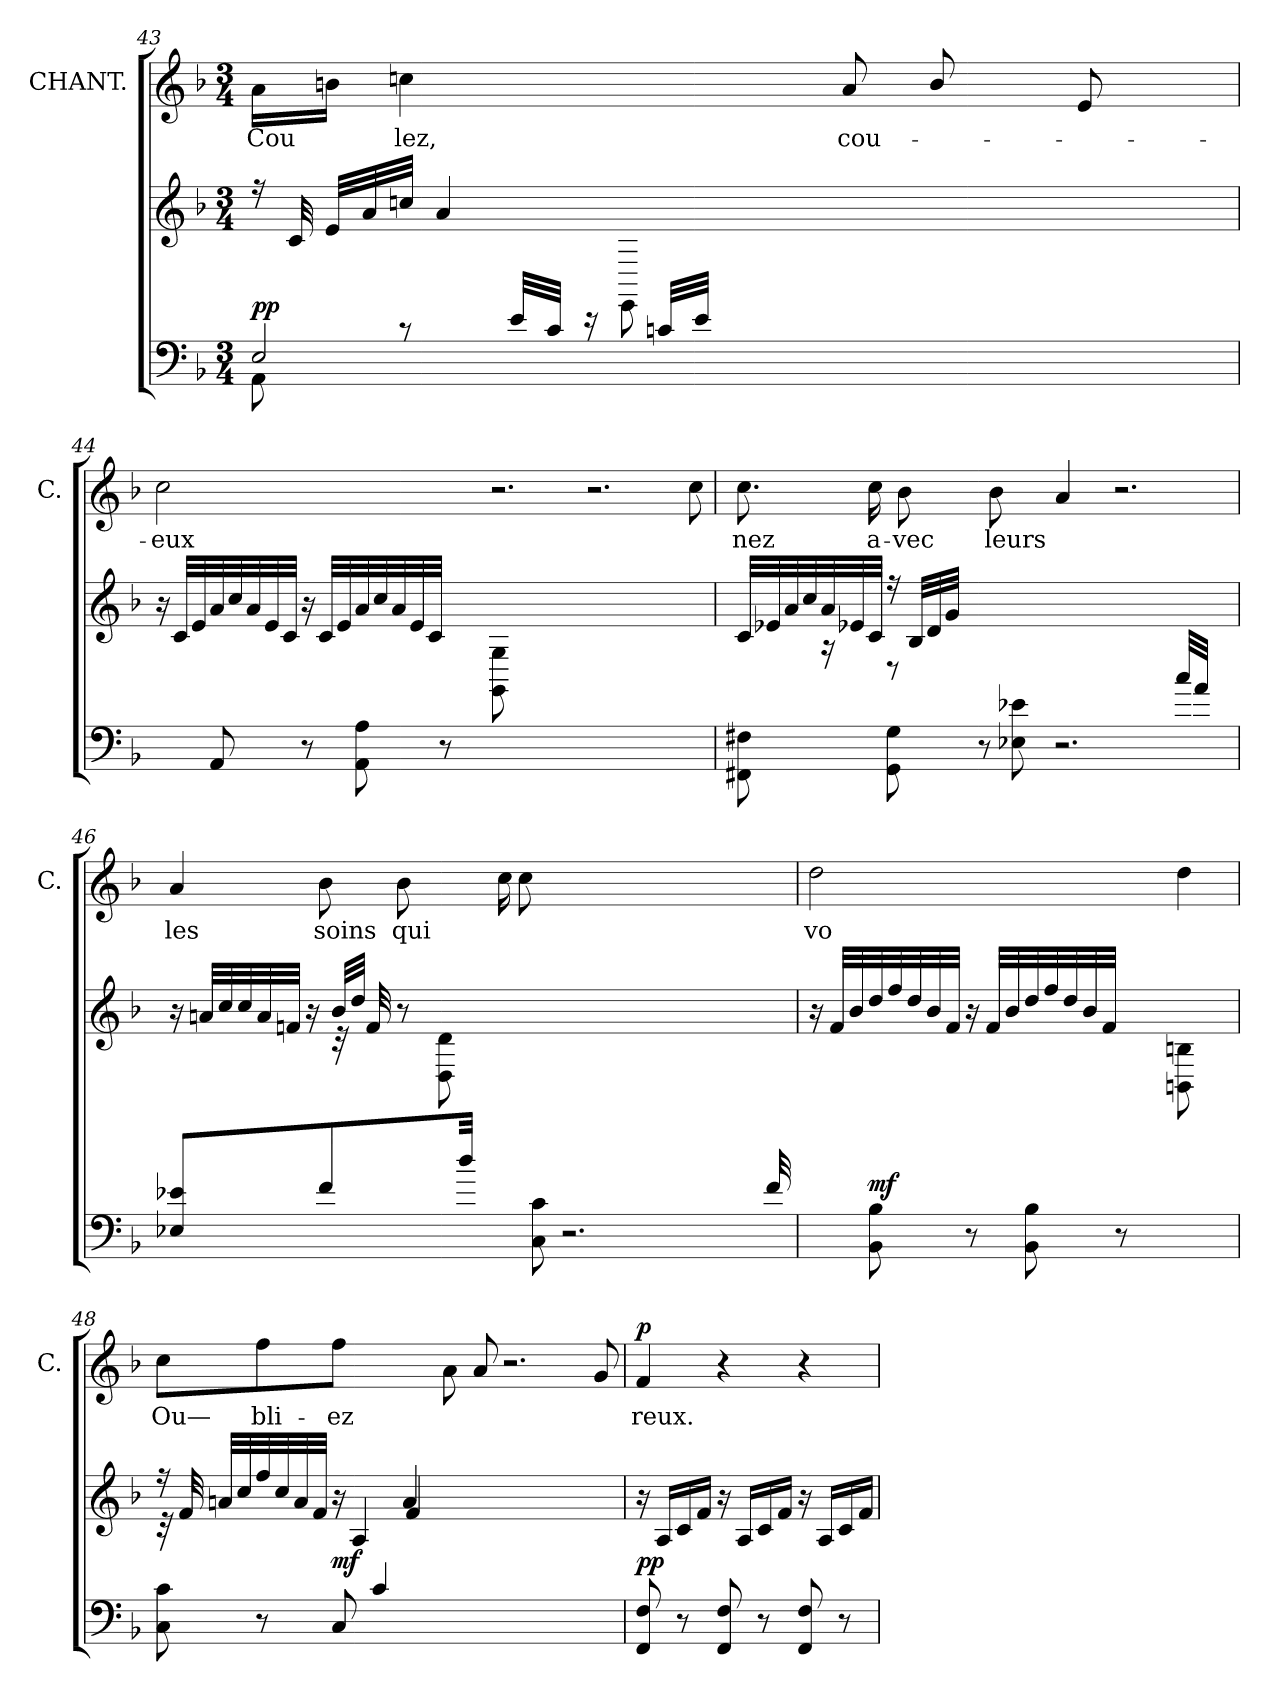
**kern	**dynam	**kern	**kern	**text	**dynam
*part3	*part3	*part2	*part1	*part1	*part1
*staff3	*staff3	*staff2	*staff1	*staff1	*staff1
*	*	*	*I"CHANT.	*	*
*	*	*	*I'C.	*	*
*clefF4	*	*clefG2	*clefG2	*	*
*k[b-]	*	*k[b-]	*k[b-]	*	*
*M3/4	*	*M3/4	*M3/4	*	*
=43	=43	=43	=43	=43	=43
*^	*	*^	*	*	*
!	!	!LO:DY:a	!	!	!	!	!
8AAi\	2Ej/	pp	16r	32ryy	16aZ\LL	Cou	.
.	.	.	.	32cV/	.	.	.
.	.	.	32eZ/LLL	32ryy	16bnZ\JJ	--	.
.	.	.	32aZ/	32ryy	.	.	.
8r	.	.	32ccnZ/JJJ	32ryy	4ccnZ\	lez,	.
.	.	.	4aZ/	8ryy	.	.	.
32ei/LLL	.	.	.	.	.	.	.
32ci/JJJ	.	.	.	32ryy	.	.	.
16r	.	.	.	32ryy	.	.	.
.	.	.	.	8EEV\	.	.	.
32cni/LLL	.	.	.	.	8ryy	.	.
32ei/JJJ	.	.	4ryy	.	.	.	.
4ryy	.	.	.	.	.	.	.
.	.	.	.	4ryy	.	.	.
.	4ryy	.	.	.	32ryy	.	.
.	.	.	.	.	8aZ/	cou-	.
.	.	.	16.ryy	.	8bN/	.	.
16ryy	.	.	.	.	.	.	.
.	.	.	.	32ryy	.	.	.
4ryy	4ryy	.	4ryy	4ryy	.	.	.
.	.	.	.	.	8eN/	.	.
.	.	.	.	.	16.ryy	.	.
*v	*v	*	*	*	*	*	*
!!LO:PB:g=z
=44	=44	=44	=44	=44	=44	=44
8ryy	.	16r	16ryy	2ccZ\	eux	.
.	.	32cZ/LLL	32ryy	.	.	.
.	.	32eZ/	32ryy	.	.	.
8AAj/	.	32aZ/	32ryy	.	.	.
.	.	32ccZ/	32ryy	.	.	.
.	.	32aZ/	32ryy	.	.	.
.	.	32eZ/	32ryy	.	.	.
32ryy	.	32cZ/JJJ	32ryy	.	.	.
8r	.	16r	16ryy	.	.	.
.	.	32cZ/LLL	32ryy	.	.	.
.	.	32eZ/	32ryy	.	.	.
8AAj\ 8Aj\	.	32aZ/	32ryy	.	.	.
.	.	32ccZ/	32ryy	.	.	.
.	.	32aZ/	32ryy	.	.	.
.	.	32eZ/	8ryy	8ryy	.	.
32ryy	.	32cZ/JJJ	.	.	.	.
8r	.	8.ryy	.	.	.	.
.	.	.	8ryy	8ryy	.	.
8.ryy	.	.	.	.	.	.
.	.	1ryy	8GGl\ 8Gl\	2.r	.	.
1.ryy	.	.	1.ryy	.	.	.
.	.	.	.	2.r	.	.
.	.	2ryy	.	.	.	.
.	.	8ryy	.	8ccN\	.	.
=45	=45	=45	=45	=45	=45	=45
*^	*	*	*	*	*	*
8FF#Xj\ 8F#Xj\	8ryy	.	32cZ/LLL	8ryy	8.ccZ\	nez	.
.	.	.	32e-XZ/	.	.	.	.
.	.	.	32aZ/	.	.	.	.
.	.	.	32ccZ/	.	.	.	.
32ryy	2.ryy	.	32aZ/	16r	.	.	.
32ryy	.	.	32e-XZ/	.	.	.	.
32ryy	.	.	32cZ/JJJ	32ryy	16ccZ\	a-	.
8GGj\ 8Gj\	.	.	16r	8r	.	.	.
.	.	.	.	.	8b-Z\	vec	.
.	.	.	32B-Z/LLL	.	.	.	.
.	.	.	32dZ/	.	.	.	.
8ryy	.	.	32gZ/JJJ	2ryy	.	.	.
.	.	.	4.ryy	.	8ryy	.	.
8r	.	.	.	.	.	.	.
.	.	.	.	.	8b-Z\	leurs	.
8E-Xj\ 8e-Xj\	.	.	.	.	.	.	.
.	.	.	.	.	8ryy	.	.
32ryy	.	.	.	.	.	.	.
2.r	.	.	1ryy	.	4aN/	.	.
.	.	.	.	32ryy	.	.	.
.	2..ryy	.	.	2..ryy	.	.	.
.	.	.	.	.	2.r	.	.
32cci/LLL	.	.	.	.	.	.	.
32ai/JJJ	.	.	.	.	.	.	.
8.ryy	.	.	.	.	.	.	.
!!LO:LB:g=z
=46	=46	=46	=46	=46	=46	=46	=46
4E-Xj\ 4e-Xj\	4ryy	.	16r	4ryy	4aZ/	les	.
.	.	.	32anZ/LLL	.	.	.	.
.	.	.	32ccZ/	.	.	.	.
.	.	.	32ccZ/	.	.	.	.
.	.	.	32aZ/	.	.	.	.
.	.	.	32fnZ/JJJ	.	.	.	.
.	.	.	16r	.	.	.	.
32fj/JJJ	32ryy	.	.	32ryy	8b-Z\	soins	.
32ryy	2.ryy	.	32b-Z/LLL	32r	.	.	.
8ryy	.	.	32ddZ/JJJ	32fi/	.	.	.
.	.	.	4ryy	32ryy	.	.	.
.	.	.	.	8r	8b-Z\	qui	.
8ryy	.	.	.	.	.	.	.
.	.	.	.	8Di\ 8di\	8ryy	.	.
32ddj/JJJ	.	.	.	.	.	.	.
8ryy	.	.	8ryy	.	.	.	.
.	.	.	.	4ryy	32ryy	.	.
.	.	.	.	.	16ccZ\	.	.
!	!	!	!	!	!LO:N:vis=8	!	!
32ryy	.	.	32ryy	.	8.ccN\	.	.
8Ci\ 8ci\	.	.	2ryy	.	.	.	.
2.r	.	.	.	8ryy	.	.	.
.	.	.	.	.	32ryy	.	.
.	.	.	.	.	2ryy	.	.
.	.	.	.	32ryy	.	.	.
.	2ryy	.	.	2ryy	.	.	.
.	.	.	4ryy	.	.	.	.
.	.	.	.	.	8..ryy	.	.
.	.	.	8ryy	.	.	.	.
.	8ryy	.	.	8ryy	.	.	.
32fi/	.	.	32ryy	.	.	.	.
*v	*v	*	*	*	*	*	*
=47	=47	=47	=47	=47	=47	=47
8ryy	.	16r	16ryy	2ddZ\	vo	.
.	.	32fZ/LLL	32ryy	.	.	.
.	.	32b-Z/	32ryy	.	.	.
!	!LO:DY:a	!	!	!	!	!
8BB-j\ 8B-j\	mf	32ddZ/	32ryy	.	.	.
.	.	32ffZ/	32ryy	.	.	.
.	.	32ddZ/	32ryy	.	.	.
.	.	32b-Z/	32ryy	.	.	.
32ryy	.	32fZ/JJJ	32ryy	.	.	.
8r	.	16r	16ryy	.	.	.
.	.	32fZ/LLL	32ryy	.	.	.
.	.	32b-Z/	32ryy	.	.	.
8BB-j\ 8B-j\	.	32ddZ/	32ryy	.	.	.
.	.	32ffZ/	32ryy	.	.	.
.	.	32ddZ/	32ryy	.	.	.
.	.	32b-Z/	8ryy	8ryy	.	.
32ryy	.	32fZ/JJJ	.	.	.	.
8r	.	8.ryy	.	.	.	.
.	.	.	8ryy	8ryy	.	.
8.ryy	.	.	.	.	.	.
.	.	4ryy	8BBl\ 8Bl\	4ddN\	.	.
8ryy	.	.	8ryy	.	.	.
!!LO:LB:g=z
=48	=48	=48	=48	=48	=48	=48
*	*	*	*^	*	*	*
8Cj\ 8cj\	.	16r	32r	32ryy	8ccZ\	Ou—	.
.	.	.	32fi/	32ryy	.	.	.
.	.	32anZ/LLL	32ryy	32ryy	.	.	.
.	.	32ccZ/	32ryy	32ryy	.	.	.
8r	.	32ffZ/	32ryy	32ryy	8ffZ\	bli-	.
.	.	32ccZ/	32ryy	32ryy	.	.	.
.	.	32aZ/	32ryy	32ryy	.	.	.
.	.	32fZ/JJJ	32ryy	32ryy	.	.	.
!	!LO:DY:a	!	!	!	!	!	!
8Cj/	mf	16r	16ryy	16ryy	8ffZ\J	ez	.
.	.	4AZ/	16ryy	16ryy	.	.	.
4cj/	.	.	8ryy	8ryy	8ryy	.	.
.	.	.	4ai/	4fV/	8ryy	.	.
.	.	8.ryy	.	.	.	.	.
8ryy	.	.	.	.	8aZ\	.	.
1ryy	.	1ryy	1ryy	1ryy	8aN/	.	.
.	.	.	.	.	2.r	.	.
.	.	.	.	.	8gN/	.	.
*	*	*v	*v	*v	*	*	*
=49	=49	=49	=49	=49	=49
!	!LO:DY:a	!	!	!	!LO:DY:a
8Fj/ 8FFj/	pp	16r	4fZ/	reux.	p
.	.	16AZ/LL	.	.	.
8r	.	16cZ/	.	.	.
.	.	16fZ/JJ	.	.	.
8Fj/ 8FFj/	.	16r	4r	.	.
.	.	16AZ/LL	.	.	.
8r	.	16cZ/	.	.	.
.	.	16fZ/JJ	.	.	.
8Fj/ 8FFj/	.	16r	4r	.	.
.	.	16AZ/LL	.	.	.
8r	.	16cZ/	.	.	.
.	.	16fZ/JJ	.	.	.
=	=	=	=	=	=
*-	*-	*-	*-	*-	*-
